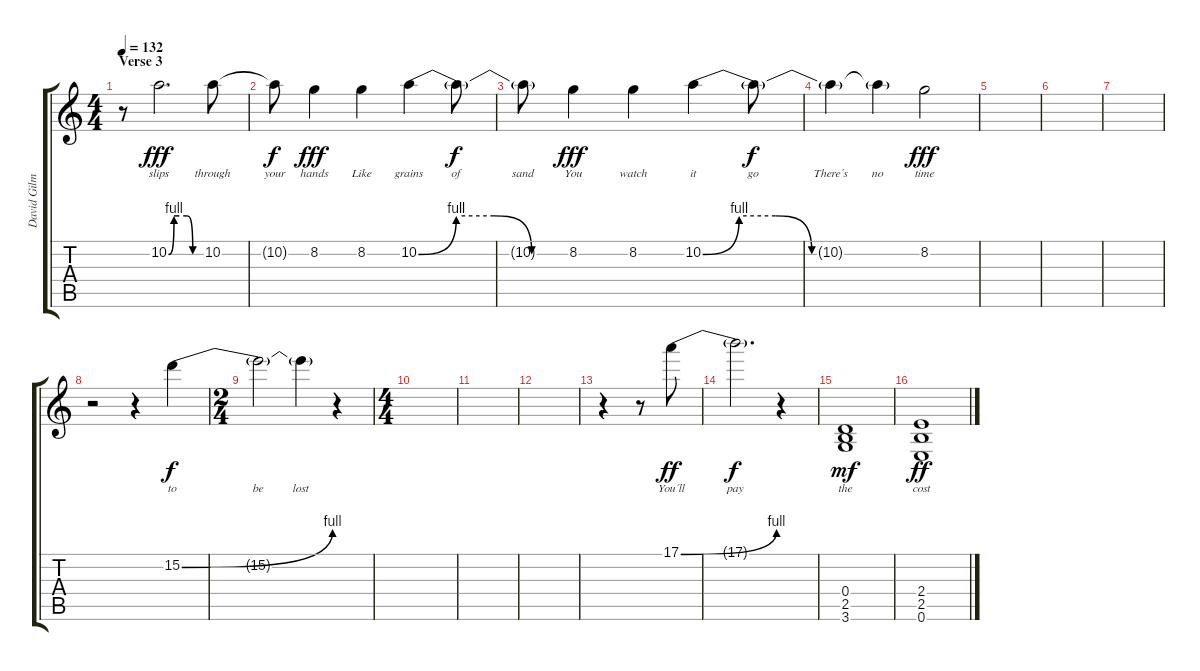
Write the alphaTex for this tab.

\track ("David Gilmour - Solo" "David Gilm") {instrument overdrivenguitar}
\staff {score tabs}
\tuning (E4 B3 G3 D3 A2 E2) {hide}
\ts (4 4)
\section ("" "Verse 3")
\tempo 132
\clef g2
\ks c
r.8{dy mf} 10.2{be (custom 0 0 10 4 20 4 34 4 45 0 60 0)}.2{d lyrics (0 "slips") lyrics (1 "") lyrics (2 "") lyrics (3 "") lyrics (4 "") dy fff} 10.2.8{lyrics (0 "through") lyrics (1 "") lyrics (2 "") lyrics (3 "") lyrics (4 "")} |
10.2{t}.8{lyrics (0 "your") lyrics (1 "") lyrics (2 "") lyrics (3 "") lyrics (4 "") dy f} 8.2.4{lyrics (0 "hands") lyrics (1 "") lyrics (2 "") lyrics (3 "") lyrics (4 "") dy fff} 8.2.4{lyrics (0 "Like") lyrics (1 "") lyrics (2 "") lyrics (3 "") lyrics (4 "")} 10.2{be (custom 0 0 15 4 30 4 45 0 60 0)}.4{lyrics (0 "grains") lyrics (1 "") lyrics (2 "") lyrics (3 "") lyrics (4 "")} 10.2{t}.8{lyrics (0 "of") lyrics (1 "") lyrics (2 "") lyrics (3 "") lyrics (4 "") dy f} |
10.2{t}.8{lyrics (0 "sand") lyrics (1 "") lyrics (2 "") lyrics (3 "") lyrics (4 "")} 8.2.4{lyrics (0 "You") lyrics (1 "") lyrics (2 "") lyrics (3 "") lyrics (4 "") dy fff} 8.2.4{lyrics (0 "watch") lyrics (1 "") lyrics (2 "") lyrics (3 "") lyrics (4 "")} 10.2{be (custom 0 0 10 4 20 4 30 0 60 0)}.4{lyrics (0 "it") lyrics (1 "") lyrics (2 "") lyrics (3 "") lyrics (4 "")} 10.2{t}.8{lyrics (0 "go") lyrics (1 "") lyrics (2 "") lyrics (3 "") lyrics (4 "") dy f} |
10.2{t}.4{lyrics (0 "There´s") lyrics (1 "") lyrics (2 "") lyrics (3 "") lyrics (4 "")} 10.2{t}.4{lyrics (0 "no") lyrics (1 "") lyrics (2 "") lyrics (3 "") lyrics (4 "")} 8.2.2{lyrics (0 "time") lyrics (1 "") lyrics (2 "") lyrics (3 "") lyrics (4 "") dy fff} |
|
|
|
r.2 r.4 15.2{be (bend 0 0 60 4)}.4{lyrics (0 "to") lyrics (1 "") lyrics (2 "") lyrics (3 "") lyrics (4 "") dy f} |
\ts (2 4)
15.2{t}.2{lyrics (0 "be") lyrics (1 "") lyrics (2 "") lyrics (3 "") lyrics (4 "")} 15.2{t}.4{lyrics (0 "lost") lyrics (1 "") lyrics (2 "") lyrics (3 "") lyrics (4 "")} r.4 |
\ts (4 4)
|
|
|
r.4 r.8 17.1{be (bend 0 0 60 4)}.8{lyrics (0 "You´ll") lyrics (1 "") lyrics (2 "") lyrics (3 "") lyrics (4 "") dy ff} |
17.1{t}.2{d lyrics (0 "pay") lyrics (1 "") lyrics (2 "") lyrics (3 "") lyrics (4 "") dy f volume 13 instrument overdrivenguitar} r.4 |
(0.4 2.5 3.6).1{lyrics (0 "the") lyrics (1 "") lyrics (2 "") lyrics (3 "") lyrics (4 "") dy mf} |
(2.4 2.5 0.6).1{lyrics (0 "cost") lyrics (1 "") lyrics (2 "") lyrics (3 "") lyrics (4 "") dy ff}
